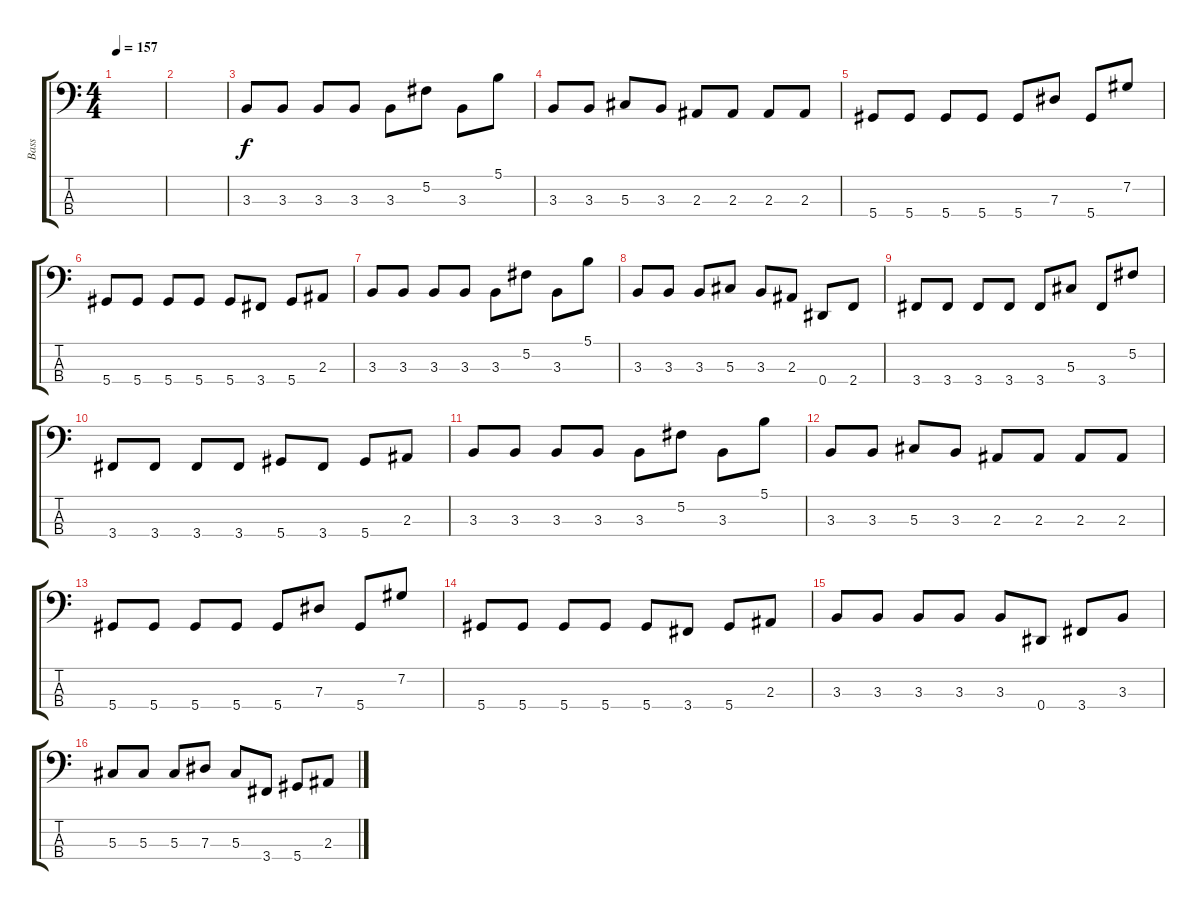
\track ("Bass" "Bass") {instrument electricbasspick}
\staff {score tabs}
\tuning (Gb2 Db2 Ab1 Eb1) {hide}
\ts (4 4)
\tempo 157
\clef f4
\ks c
|
|
3.3.8 3.3.8 3.3.8 3.3.8 3.3.8 5.2.8 3.3.8 5.1.8 |
3.3.8 3.3.8 5.3.8 3.3.8 2.3.8 2.3.8 2.3.8 2.3.8 |
5.4.8 5.4.8 5.4.8 5.4.8 5.4.8 7.3.8 5.4.8 7.2.8 |
5.4.8 5.4.8 5.4.8 5.4.8 5.4.8 3.4.8 5.4.8 2.3.8 |
3.3.8 3.3.8 3.3.8 3.3.8 3.3.8 5.2.8 3.3.8 5.1.8 |
3.3.8 3.3.8 3.3.8 5.3.8 3.3.8 2.3.8 0.4.8 2.4.8 |
3.4.8 3.4.8 3.4.8 3.4.8 3.4.8 5.3.8 3.4.8 5.2.8 |
3.4.8 3.4.8 3.4.8 3.4.8 5.4.8 3.4.8 5.4.8 2.3.8 |
3.3.8 3.3.8 3.3.8 3.3.8 3.3.8 5.2.8 3.3.8 5.1.8 |
3.3.8 3.3.8 5.3.8 3.3.8 2.3.8 2.3.8 2.3.8 2.3.8 |
5.4.8 5.4.8 5.4.8 5.4.8 5.4.8 7.3.8 5.4.8 7.2.8 |
5.4.8 5.4.8 5.4.8 5.4.8 5.4.8 3.4.8 5.4.8 2.3.8 |
3.3.8 3.3.8 3.3.8 3.3.8 3.3.8 0.4.8 3.4.8 3.3.8 |
5.3.8 5.3.8 5.3.8 7.3.8 5.3.8 3.4.8 5.4.8 2.3.8
